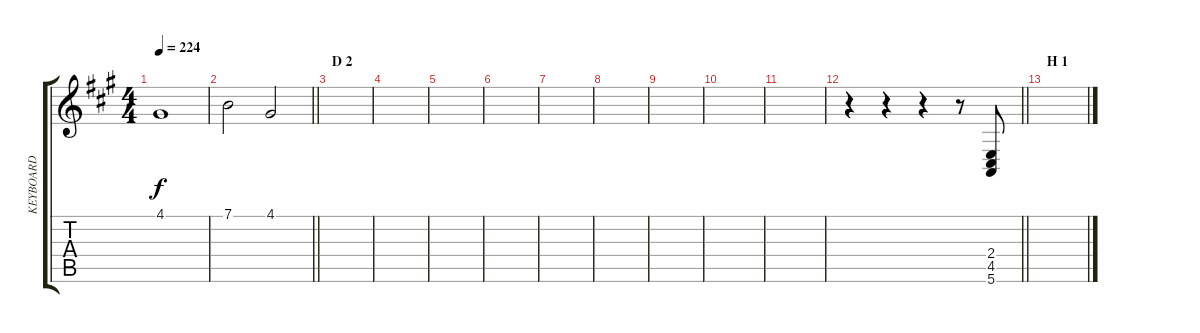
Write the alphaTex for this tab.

\track ("KEYBOARD" "KEYBOARD") {instrument stringensemble1}
\staff {score tabs}
\tuning (E4 B3 G3 D3 A2 E2) {hide}
\ts (4 4)
\tempo 224
\clef g2
\ks a
4.1.1{dy f} |
\barLineRight lightlight
7.1.2 4.1.2 |
\section ("" "D 2")
|
|
|
|
|
|
|
|
|
\barLineRight lightlight
r.4 r.4 r.4{instrument electricgrandpiano} r.8 (2.4 4.5 5.6).8 |
\section ("" "H 1")
